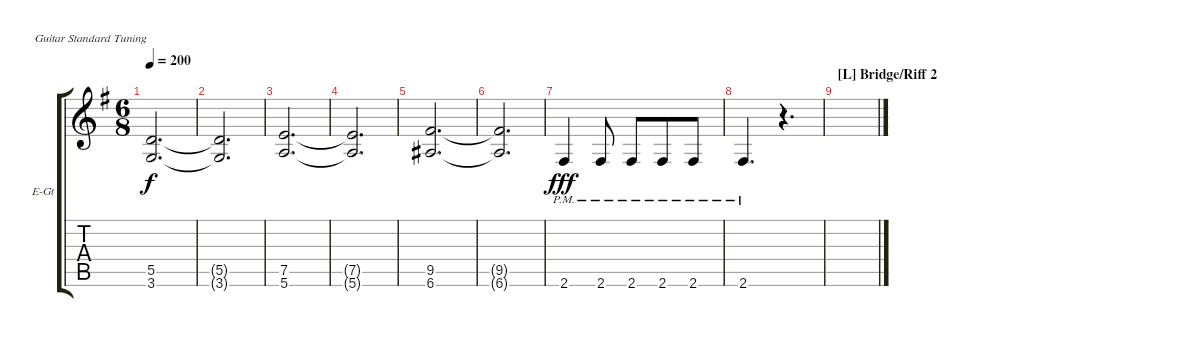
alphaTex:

\bracketExtendMode groupsimilarinstruments
\firstSystemTrackNameOrientation horizontal
\otherSystemsTrackNameOrientation horizontal
\track ("Electric Guitar 2" "E-Gt") {instrument distortionguitar}
\staff {score tabs}
\tuning (E4 B3 G3 D3 A2 E2)
\ts (6 8)
\tempo 200
\clef g2
\ks eminor
(3.6 5.5).2{d dy f} |
(3.6{t} 5.5{t}).2{d} |
(5.6 7.5).2{d} |
(5.6{t} 7.5{t}).2{d} |
(6.6 9.5).2{d} |
(6.6{t} 9.5{t}).2{d} |
2.6{pm}.4{dy fff} 2.6{pm}.8 2.6{pm}.8 2.6{pm}.8 2.6{pm}.8 |
2.6{pm}.4{d} r.4{d} |
\section ("L" "Bridge/Riff 2")
